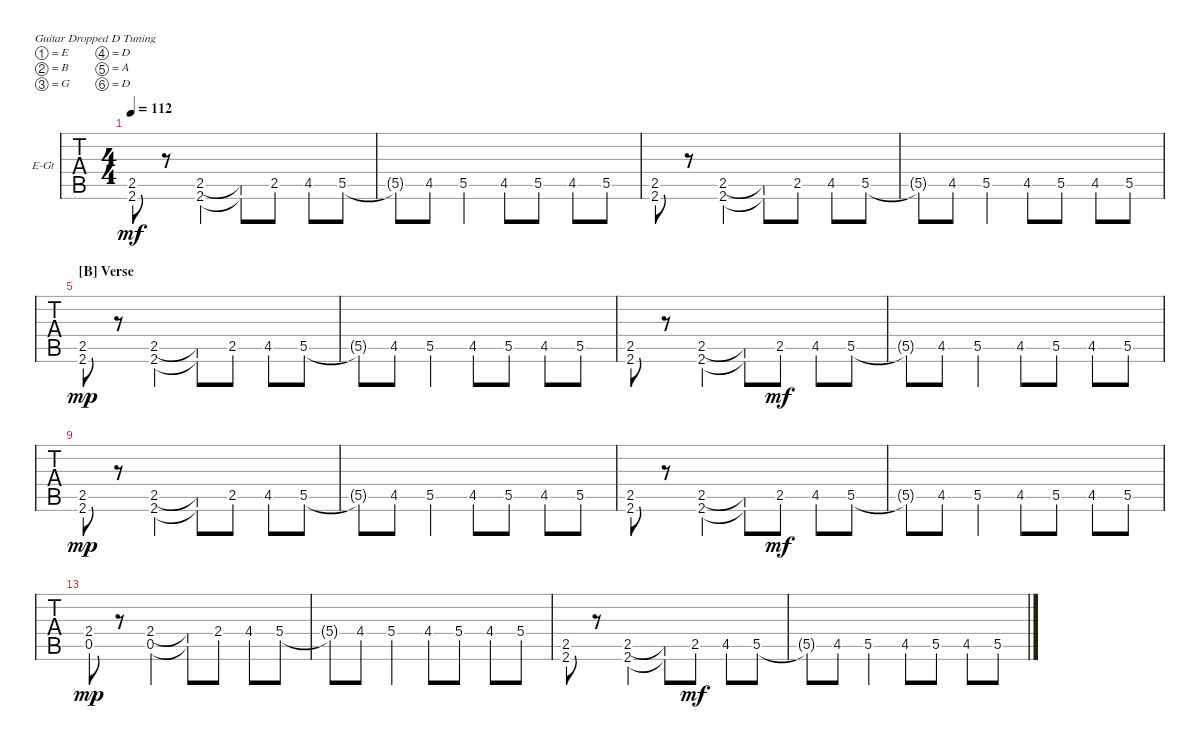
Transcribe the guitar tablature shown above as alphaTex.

\bracketExtendMode nobrackets
\firstSystemTrackNameOrientation horizontal
\otherSystemsTrackNameOrientation horizontal
\defaultBarNumberDisplay FirstOfSystem
\track ("Guitar2" "E-Gt") {instrument distortionguitar}
\staff {tabs}
\tuning (E4 B3 G3 D3 A2 D2)
\ts (4 4)
\tempo 112
\clef g2
\ks c
(2.5 2.6).8{dy mf} r.8 (2.5 2.6).4 (2.5{t} 2.6{t}).8 2.5.8 4.5.8 5.5.8 |
5.5{t}.8 4.5.8 5.5.4 4.5{st}.8 5.5{st}.8 4.5{st}.8 5.5.8 |
(2.5 2.6).8 r.8 (2.5 2.6).4 (2.5{t} 2.6{t}).8 2.5.8 4.5.8 5.5.8 |
5.5{t}.8 4.5.8 5.5.4 4.5{st}.8 5.5{st}.8 4.5{st}.8 5.5.8 |
\section ("B" "Verse")
(2.6 2.5).8{dy mp} r.8 (2.6 2.5).4 (2.6{t} 2.5{t}).8 2.5.8 4.5.8 5.5.8 |
5.5{t}.8 4.5.8 5.5.4 4.5{st}.8 5.5{st}.8 4.5{st}.8 5.5.8 |
(2.5 2.6).8 r.8 (2.5 2.6).4 (2.5{t} 2.6{t}).8 2.5.8{dy mf} 4.5.8 5.5.8 |
5.5{t}.8 4.5.8 5.5.4 4.5{st}.8 5.5{st}.8 4.5{st}.8 5.5.8 |
(2.6 2.5).8{dy mp} r.8 (2.6 2.5).4 (2.6{t} 2.5{t}).8 2.5.8 4.5.8 5.5.8 |
5.5{t}.8 4.5.8 5.5.4 4.5{st}.8 5.5{st}.8 4.5{st}.8 5.5.8 |
(2.5 2.6).8 r.8 (2.5 2.6).4 (2.5{t} 2.6{t}).8 2.5.8{dy mf} 4.5.8 5.5.8 |
5.5{t}.8 4.5.8 5.5.4 4.5{st}.8 5.5{st}.8 4.5{st}.8 5.5.8 |
(2.4 0.5).8{dy mp} r.8 (2.4 0.5).4 (2.4{t} 0.5{t}).8 2.4.8 4.4.8 5.4.8 |
5.4{t}.8 4.4.8 5.4.4 4.4{st}.8 5.4{st}.8 4.4{st}.8 5.4.8 |
(2.5 2.6).8 r.8 (2.5 2.6).4 (2.5{t} 2.6{t}).8 2.5.8{dy mf} 4.5.8 5.5.8 |
5.5{t}.8 4.5.8 5.5.4 4.5{st}.8 5.5{st}.8 4.5{st}.8 5.5.8
